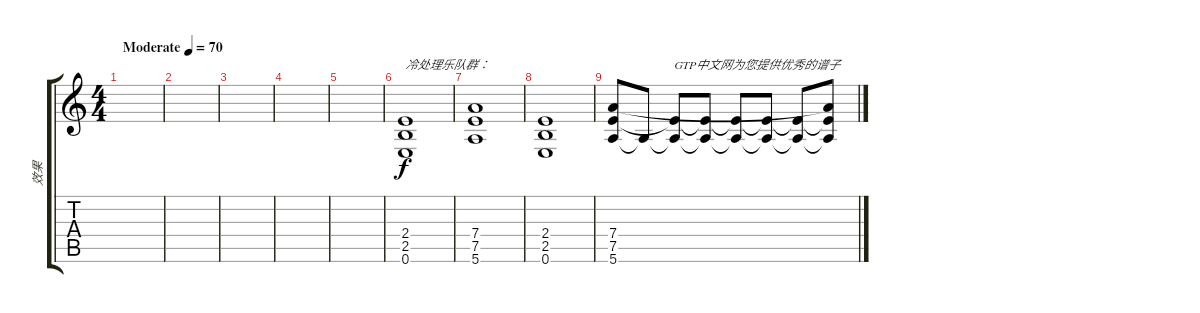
\track ("效果" "效果") {instrument distortionguitar}
\staff {score tabs}
\tuning (E4 B3 G3 D3 A2 E2) {hide}
\ts (4 4)
\tempo (70 "Moderate")
\clef g2
\ks c
|
|
|
|
|
(2.4 2.5 0.6).1{txt "冷处理乐队群："} |
(7.4 7.5 5.6).1 |
(2.4 2.5 0.6).1 |
(7.4 7.5 5.6).8 5.6{t}.8{volume 14} (7.5{t} 5.6{t}).8{txt "GTP中文网为您提供优秀的谱子" volume 12} (7.5{t} 5.6{t}).8{volume 10} (7.5{t} 5.6{t}).8{volume 9} (7.5{t} 5.6{t}).8{volume 8} (7.5{t} 5.6{t}).8{volume 7} (7.4{t} 7.5{t} 5.6{t}).8{volume 5}
